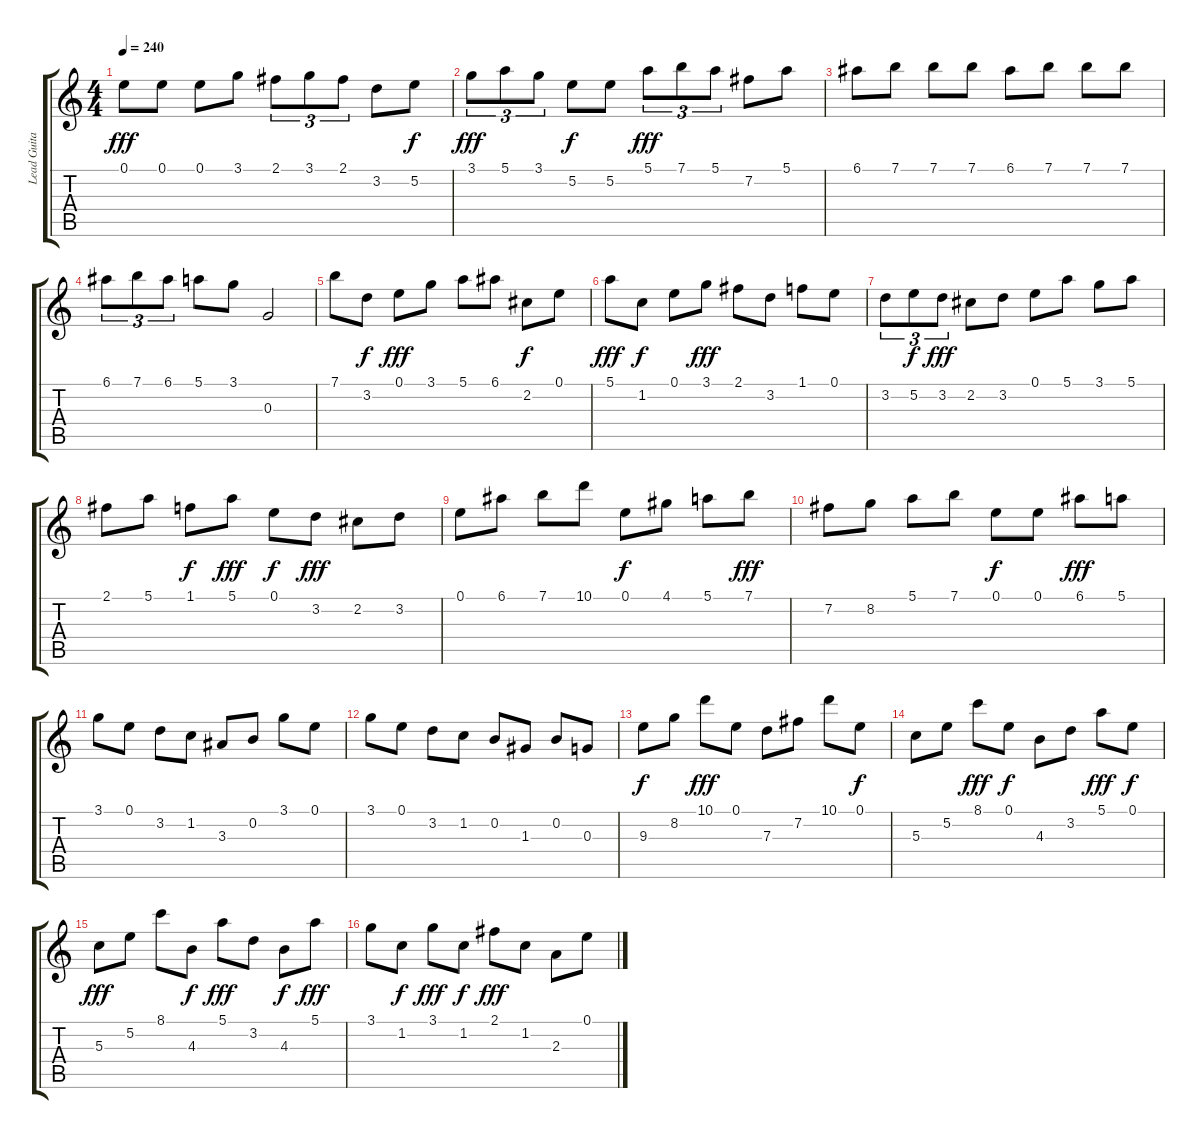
\track ("Lead Guitar" "Lead Guita") {instrument acousticguitarsteel}
\staff {score tabs}
\tuning (E4 B3 G3 D3 A2 E2) {hide}
\ts (4 4)
\tempo 240
\clef g2
\ks c
0.1.8{dy fff} 0.1.8 0.1.8 3.1.8 2.1.8{tu (3 2)} 3.1.8{tu (3 2)} 2.1.8{tu (3 2)} 3.2.8 5.2.8{dy f} |
3.1.8{tu (3 2) dy fff} 5.1.8{tu (3 2)} 3.1.8{tu (3 2)} 5.2.8{dy f} 5.2.8 5.1.8{tu (3 2) dy fff} 7.1.8{tu (3 2)} 5.1.8{tu (3 2)} 7.2.8 5.1.8 |
6.1.8 7.1.8 7.1.8 7.1.8 6.1.8 7.1.8 7.1.8 7.1.8 |
6.1.8{tu (3 2)} 7.1.8{tu (3 2)} 6.1.8{tu (3 2)} 5.1.8 3.1.8 0.3.2 |
7.1.8 3.2.8{dy f} 0.1.8{dy fff} 3.1.8 5.1.8 6.1.8 2.2.8{dy f} 0.1.8 |
5.1.8{dy fff} 1.2.8{dy f} 0.1.8 3.1.8{dy fff} 2.1.8 3.2.8 1.1.8 0.1.8 |
3.2.8{tu (3 2)} 5.2.8{tu (3 2) dy f} 3.2.8{tu (3 2) dy fff} 2.2.8 3.2.8 0.1.8 5.1.8 3.1.8 5.1.8 |
2.1.8 5.1.8 1.1.8{dy f} 5.1.8{dy fff} 0.1.8{dy f} 3.2.8{dy fff} 2.2.8 3.2.8 |
0.1.8 6.1.8 7.1.8 10.1.8 0.1.8{dy f} 4.1.8 5.1.8 7.1.8{dy fff} |
7.2.8 8.2.8 5.1.8 7.1.8 0.1.8{dy f} 0.1.8 6.1.8{dy fff} 5.1.8 |
3.1.8 0.1.8 3.2.8 1.2.8 3.3.8 0.2.8 3.1.8 0.1.8 |
3.1.8 0.1.8 3.2.8 1.2.8 0.2.8 1.3.8 0.2.8 0.3.8 |
9.3.8{dy f} 8.2.8 10.1.8{dy fff} 0.1.8 7.3.8 7.2.8 10.1.8 0.1.8{dy f} |
5.3.8 5.2.8 8.1.8{dy fff} 0.1.8{dy f} 4.3.8 3.2.8 5.1.8{dy fff} 0.1.8{dy f} |
5.3.8{dy fff} 5.2.8 8.1.8 4.3.8{dy f} 5.1.8{dy fff} 3.2.8 4.3.8{dy f} 5.1.8{dy fff} |
3.1.8 1.2.8{dy f} 3.1.8{dy fff} 1.2.8{dy f} 2.1.8{dy fff} 1.2.8 2.3.8 0.1.8
